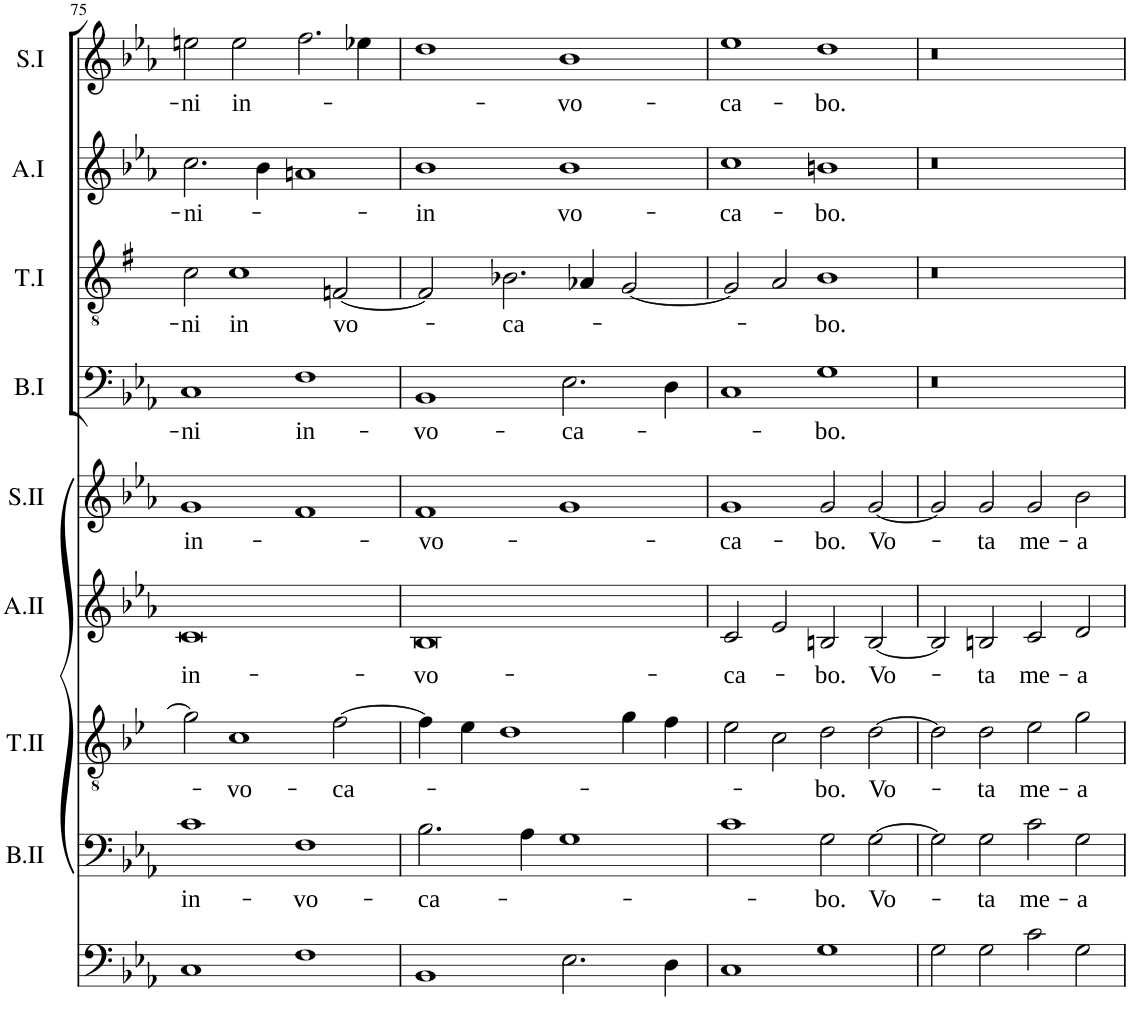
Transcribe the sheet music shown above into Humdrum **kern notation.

**kern	**kern	**text	**kern	**text	**kern	**text	**kern	**text	**kern	**text	**kern	**text	**kern	**text	**kern	**text
*part9	*part8	*part8	*part7	*part7	*part6	*part6	*part5	*part5	*part4	*part4	*part3	*part3	*part2	*part2	*part1	*part1
*staff9	*staff8	*staff8	*staff7	*staff7	*staff6	*staff6	*staff5	*staff5	*staff4	*staff4	*staff3	*staff3	*staff2	*staff2	*staff1	*staff1
*I"Violoncello	*I"Bass II	*	*I"Tenor II	*	*I"Alto II	*	*I"Soprano II	*	*I"Bass I	*	*I"Tenor.I	*	*I"Alto I	*	*I"Soprano I	*
*	*I'B.II	*	*I'T.II	*	*I'A.II	*	*I'S.II	*	*I'B.I	*	*I'T.I	*	*I'A.I	*	*I'S.I	*
!!LO:PB:g=z
*clefF4	*clefF4	*	*clefGv2	*	*clefG2	*	*clefG2	*	*clefF4	*	*clefGv2	*	*clefG2	*	*clefG2	*
*k[b-e-a-]	*k[b-e-a-]	*	*k[b-e-]	*	*k[b-e-a-]	*	*k[b-e-a-]	*	*k[b-e-a-]	*	*k[f#]	*	*k[b-e-a-]	*	*k[b-e-a-]	*
*M4/2	*M4/2	*	*M4/2	*	*M4/2	*	*M4/2	*	*M4/2	*	*M4/2	*	*M4/2	*	*M4/2	*
=75	=75	=75	=75	=75	=75	=75	=75	=75	=75	=75	=75	=75	=75	=75	=75	=75
!	!	!LO:LY:b	!	!	!	!LO:LY:b	!	!LO:LY:b	!	!LO:LY:b	!	!LO:LY:b	!	!LO:LY:b	!	!LO:LY:b
1C	1c	in-	2g\]	.	0c	in-	1g	in-	1C	-ni	2c\	-ni	2.cc\	-ni-	2een\	-ni
!	!	!	!	!LO:LY:b	!	!	!	!	!	!	!	!LO:LY:b	!	!	!	!LO:LY:b
.	.	.	1c	-vo-	.	.	.	.	.	.	1c	in	.	.	2ee\	in-
.	.	.	.	.	.	.	.	.	.	.	.	.	4b-\	.	.	.
!	!	!LO:LY:b	!	!	!	!	!	!	!	!LO:LY:b	!	!	!	!	!	!
1F	1F	-vo-	.	.	.	.	1f	.	1F	in-	.	.	1an	.	2.ff\	.
!	!	!	!	!LO:LY:b	!	!	!	!	!	!	!	!LO:LY:b	!	!	!	!
.	.	.	[2f\	-ca-	.	.	.	.	.	.	[2Fn/	vo-	.	.	.	.
.	.	.	.	.	.	.	.	.	.	.	.	.	.	.	4ee-X\	.
=76	=76	=76	=76	=76	=76	=76	=76	=76	=76	=76	=76	=76	=76	=76	=76	=76
!	!	!LO:LY:b	!	!	!	!LO:LY:b	!	!LO:LY:b	!	!LO:LY:b	!	!	!	!LO:LY:b	!	!
1BB-	2.B-\	-ca-	4f\]	.	0B-	-vo-	1f	-vo-	1BB-	-vo-	2F/]	.	1b-	in	1dd	.
.	.	.	4e-\	.	.	.	.	.	.	.	.	.	.	.	.	.
!	!	!	!	!	!	!	!	!	!	!	!	!LO:LY:b	!	!	!	!
.	.	.	1d	.	.	.	.	.	.	.	2.B-X\	-ca-	.	.	.	.
.	4A-\	.	.	.	.	.	.	.	.	.	.	.	.	.	.	.
!	!	!	!	!	!	!	!	!	!	!LO:LY:b	!	!	!	!LO:LY:b	!	!LO:LY:b
2.E-\	1G	.	.	.	.	.	1g	.	2.E-\	-ca-	.	.	1b-	vo-	1b-	-vo-
.	.	.	.	.	.	.	.	.	.	.	4A-X/	.	.	.	.	.
.	.	.	4g\	.	.	.	.	.	.	.	[2G/	.	.	.	.	.
4D\	.	.	4f\	.	.	.	.	.	4D\	.	.	.	.	.	.	.
=77	=77	=77	=77	=77	=77	=77	=77	=77	=77	=77	=77	=77	=77	=77	=77	=77
!	!	!	!	!	!	!LO:LY:b	!	!LO:LY:b	!	!	!	!	!	!LO:LY:b	!	!LO:LY:b
1C	1c	.	2e-\	.	2c/	-ca-	1g	-ca-	1C	.	2G/]	.	1cc	-ca-	1ee-	-ca-
.	.	.	2c\	.	2e-/	.	.	.	.	.	2A/	.	.	.	.	.
!	!	!LO:LY:b	!	!LO:LY:b	!	!LO:LY:b	!	!LO:LY:b	!	!LO:LY:b	!	!LO:LY:b	!	!LO:LY:b	!	!LO:LY:b
1G	2G\	-bo.	2d\	-bo.	2Bn/	-bo.	2g/	-bo.	1G	-bo.	1B	-bo.	1bn	-bo.	1dd	-bo.
!	!	!LO:LY:b	!	!LO:LY:b	!	!LO:LY:b	!	!LO:LY:b	!	!	!	!	!	!	!	!
.	[2G\	Vo-	[2d\	Vo-	[2B/	Vo-	[2g/	Vo-	.	.	.	.	.	.	.	.
=78	=78	=78	=78	=78	=78	=78	=78	=78	=78	=78	=78	=78	=78	=78	=78	=78
2G\	2G\]	.	2d\]	.	2B/]	.	2g/]	.	0r	.	0r	.	0r	.	0r	.
!	!	!LO:LY:b	!	!LO:LY:b	!	!LO:LY:b	!	!LO:LY:b	!	!	!	!	!	!	!	!
2G\	2G\	-ta	2d\	-ta	2Bn/	-ta	2g/	-ta	.	.	.	.	.	.	.	.
!	!	!LO:LY:b	!	!LO:LY:b	!	!LO:LY:b	!	!LO:LY:b	!	!	!	!	!	!	!	!
2c\	2c\	me-	2e-\	me-	2c/	me-	2g/	me-	.	.	.	.	.	.	.	.
!	!	!LO:LY:b	!	!LO:LY:b	!	!LO:LY:b	!	!LO:LY:b	!	!	!	!	!	!	!	!
2G\	2G\	-a	2g\	-a	2d/	-a	2b-\	-a	.	.	.	.	.	.	.	.
=	=	=	=	=	=	=	=	=	=	=	=	=	=	=	=	=
*-	*-	*-	*-	*-	*-	*-	*-	*-	*-	*-	*-	*-	*-	*-	*-	*-
